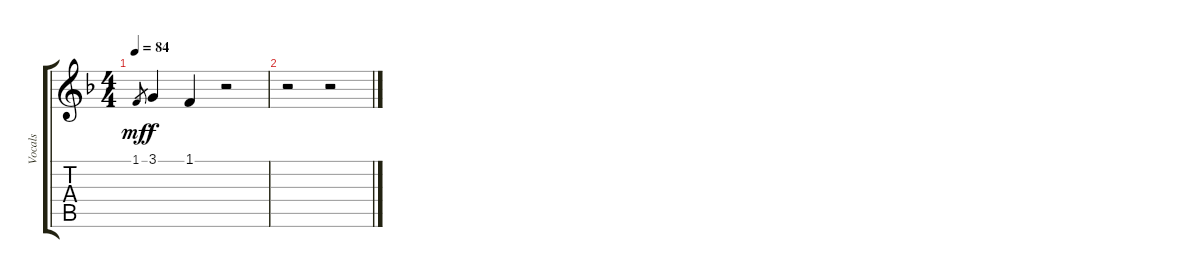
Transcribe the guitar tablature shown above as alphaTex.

\track ("Vocals" "Vocals") {instrument altosax}
\staff {score tabs}
\tuning (E4 B3 G3 D3 A2 E2) {hide}
\ts (4 4)
\tempo 84
\clef g2
\ks f
1.1.8{gr dy mf} 3.1.4{dy f} 1.1.4 r.2{volume 0} |
r.2 r.2
